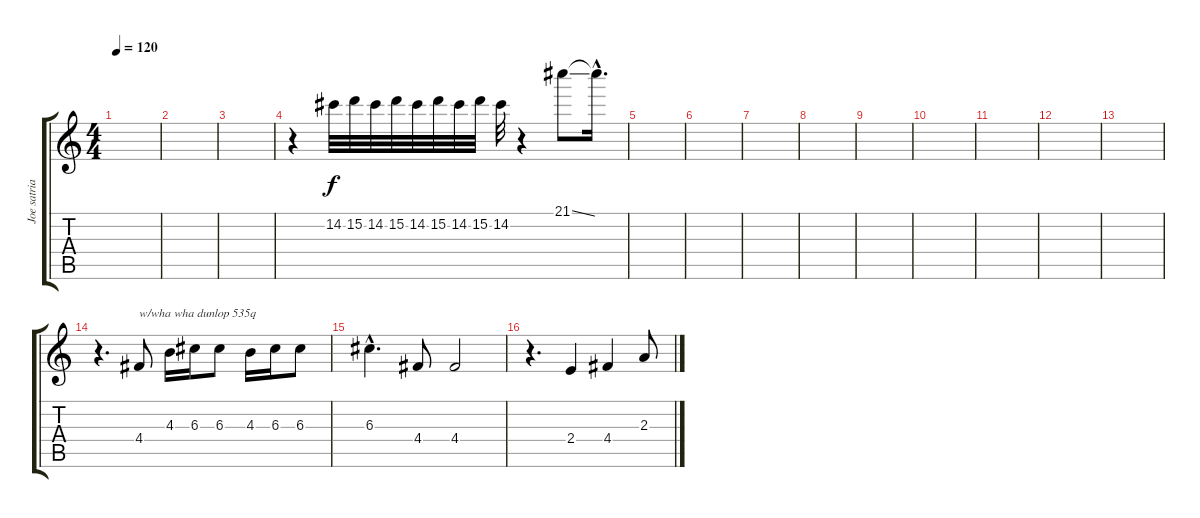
\track ("Joe satriani lead" "Joe satria") {instrument distortionguitar}
\staff {score tabs}
\tuning (E4 B3 G3 D3 A2 E2) {hide}
\ts (4 4)
\tempo 120
\clef g2
\ks c
|
|
|
r.4 14.2.32 15.2.32 14.2.32 15.2.32 14.2.32 15.2.32 14.2.32 15.2.32 14.2.32 r.4 21.1{ss}.8 21.1{hac t}.16{d} |
|
|
|
|
|
|
|
|
|
r.4{d} 4.4.8{txt "w/wha wha dunlop 535q"} 4.3.16 6.3.16 6.3.8 4.3.16 6.3.16 6.3.8 |
6.3{hac}.4{d} 4.4.8 4.4.2 |
r.4{d} 2.4.4 4.4.4 2.3.8
